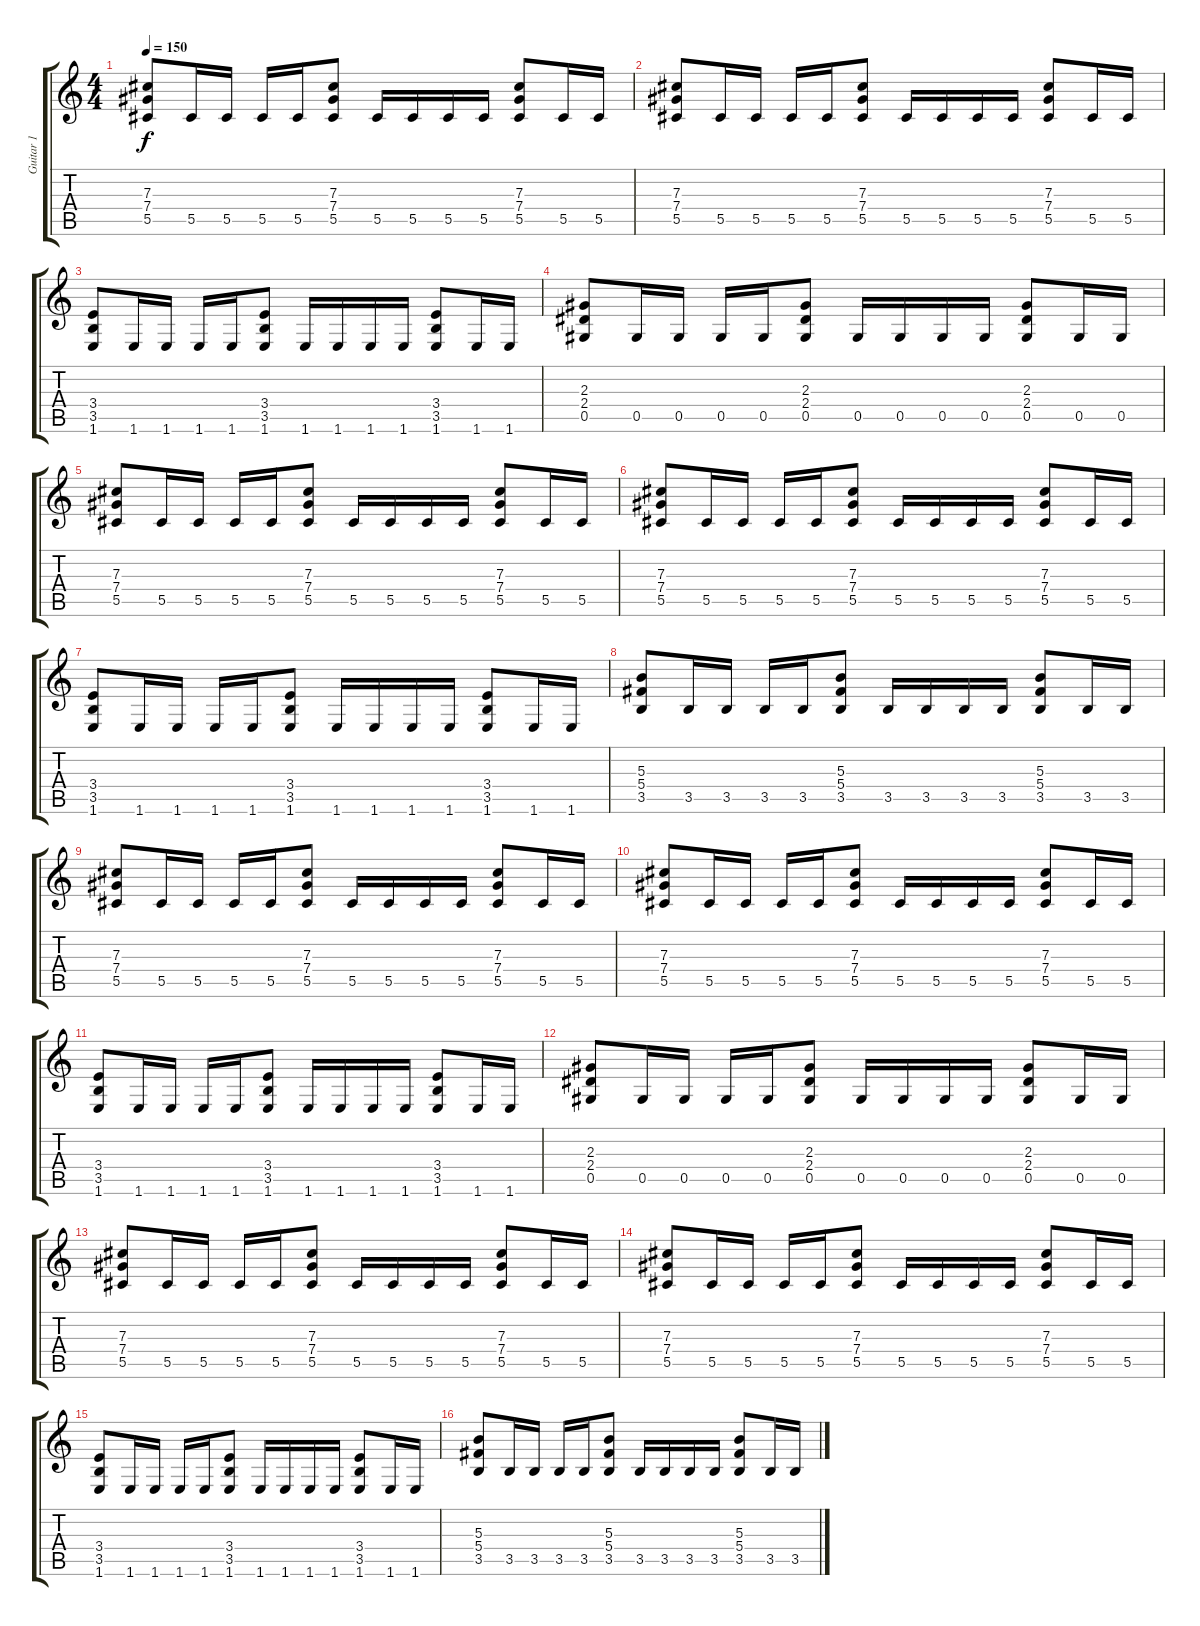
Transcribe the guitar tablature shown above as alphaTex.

\track ("Guitar 1" "Guitar 1") {instrument distortionguitar}
\staff {score tabs}
\tuning (Eb4 Bb3 Gb3 Db3 Ab2 Eb2) {hide}
\ts (4 4)
\tempo 150
\clef g2
\ks c
(7.3 7.4 5.5).8{dy f} 5.5.16 5.5.16 5.5.16 5.5.16 (7.3 7.4 5.5).8 5.5.16 5.5.16 5.5.16 5.5.16 (7.3 7.4 5.5).8 5.5.16 5.5.16 |
(7.3 7.4 5.5).8 5.5.16 5.5.16 5.5.16 5.5.16 (7.3 7.4 5.5).8 5.5.16 5.5.16 5.5.16 5.5.16 (7.3 7.4 5.5).8 5.5.16 5.5.16 |
(3.4 3.5 1.6).8 1.6.16 1.6.16 1.6.16 1.6.16 (3.4 3.5 1.6).8 1.6.16 1.6.16 1.6.16 1.6.16 (3.4 3.5 1.6).8 1.6.16 1.6.16 |
(2.3 2.4 0.5).8 0.5.16 0.5.16 0.5.16 0.5.16 (2.3 2.4 0.5).8 0.5.16 0.5.16 0.5.16 0.5.16 (2.3 2.4 0.5).8 0.5.16 0.5.16 |
(7.3 7.4 5.5).8 5.5.16 5.5.16 5.5.16 5.5.16 (7.3 7.4 5.5).8 5.5.16 5.5.16 5.5.16 5.5.16 (7.3 7.4 5.5).8 5.5.16 5.5.16 |
(7.3 7.4 5.5).8 5.5.16 5.5.16 5.5.16 5.5.16 (7.3 7.4 5.5).8 5.5.16 5.5.16 5.5.16 5.5.16 (7.3 7.4 5.5).8 5.5.16 5.5.16 |
(3.4 3.5 1.6).8 1.6.16 1.6.16 1.6.16 1.6.16 (3.4 3.5 1.6).8 1.6.16 1.6.16 1.6.16 1.6.16 (3.4 3.5 1.6).8 1.6.16 1.6.16 |
(5.3 5.4 3.5).8 3.5.16 3.5.16 3.5.16 3.5.16 (5.3 5.4 3.5).8 3.5.16 3.5.16 3.5.16 3.5.16 (5.3 5.4 3.5).8 3.5.16 3.5.16 |
(7.3 7.4 5.5).8 5.5.16 5.5.16 5.5.16 5.5.16 (7.3 7.4 5.5).8 5.5.16 5.5.16 5.5.16 5.5.16 (7.3 7.4 5.5).8 5.5.16 5.5.16 |
(7.3 7.4 5.5).8 5.5.16 5.5.16 5.5.16 5.5.16 (7.3 7.4 5.5).8 5.5.16 5.5.16 5.5.16 5.5.16 (7.3 7.4 5.5).8 5.5.16 5.5.16 |
(3.4 3.5 1.6).8 1.6.16 1.6.16 1.6.16 1.6.16 (3.4 3.5 1.6).8 1.6.16 1.6.16 1.6.16 1.6.16 (3.4 3.5 1.6).8 1.6.16 1.6.16 |
(2.3 2.4 0.5).8 0.5.16 0.5.16 0.5.16 0.5.16 (2.3 2.4 0.5).8 0.5.16 0.5.16 0.5.16 0.5.16 (2.3 2.4 0.5).8 0.5.16 0.5.16 |
(7.3 7.4 5.5).8{volume 0} 5.5.16 5.5.16 5.5.16 5.5.16 (7.3 7.4 5.5).8 5.5.16 5.5.16 5.5.16 5.5.16 (7.3 7.4 5.5).8 5.5.16 5.5.16 |
(7.3 7.4 5.5).8 5.5.16 5.5.16 5.5.16 5.5.16 (7.3 7.4 5.5).8 5.5.16 5.5.16 5.5.16 5.5.16 (7.3 7.4 5.5).8 5.5.16 5.5.16 |
(3.4 3.5 1.6).8 1.6.16 1.6.16 1.6.16 1.6.16 (3.4 3.5 1.6).8 1.6.16 1.6.16 1.6.16 1.6.16 (3.4 3.5 1.6).8 1.6.16 1.6.16 |
(5.3 5.4 3.5).8 3.5.16 3.5.16 3.5.16 3.5.16 (5.3 5.4 3.5).8 3.5.16 3.5.16 3.5.16 3.5.16 (5.3 5.4 3.5).8 3.5.16 3.5.16
